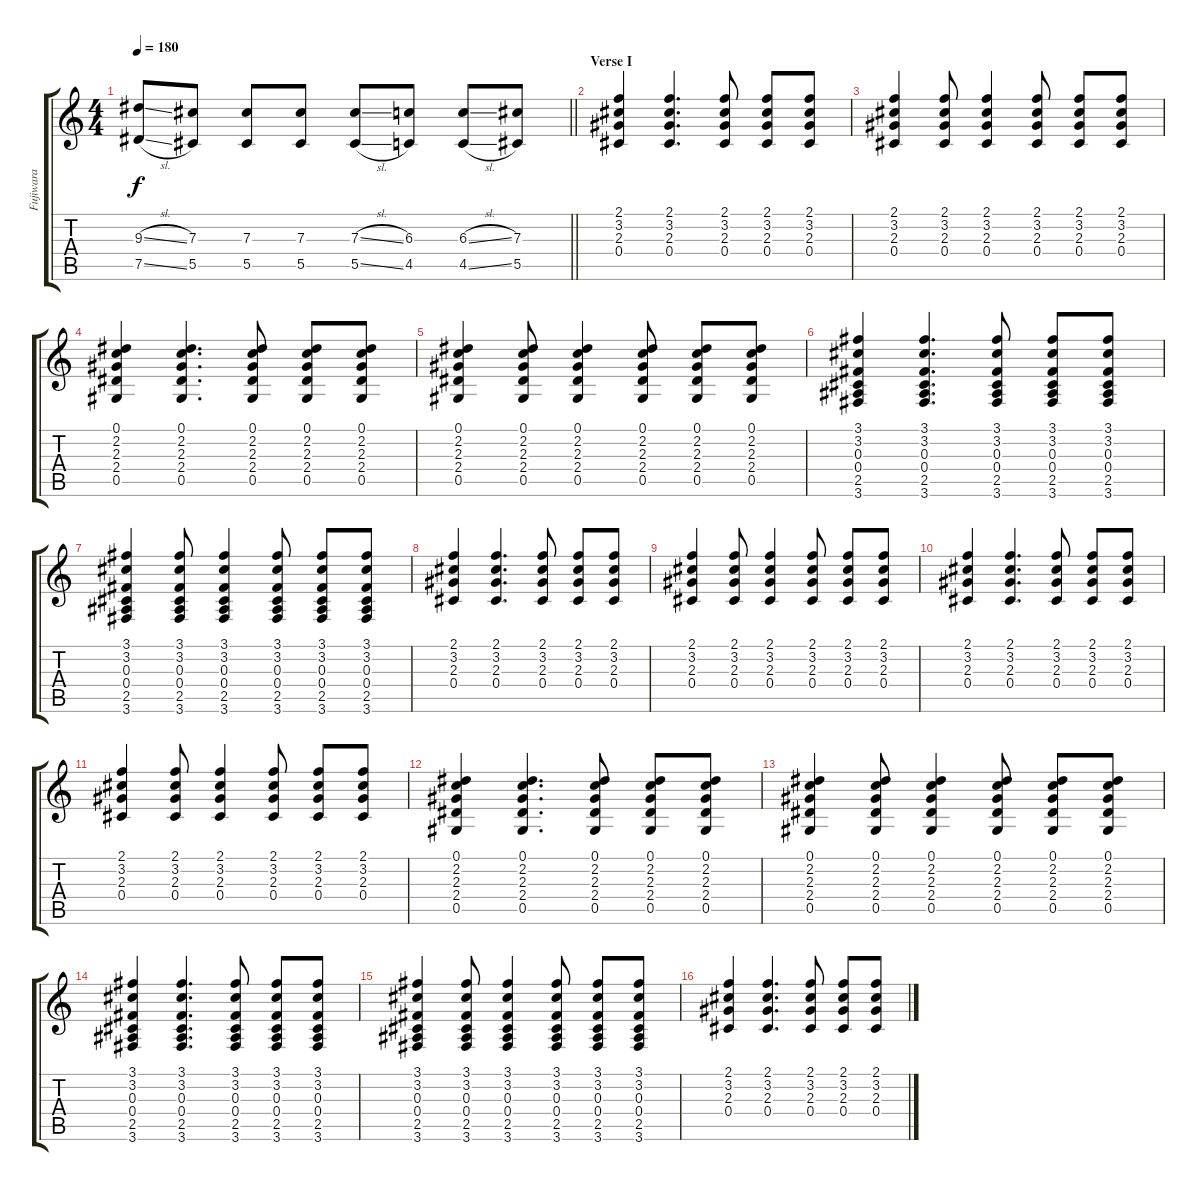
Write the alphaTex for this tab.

\track ("Fujiwara" "Fujiwara") {instrument distortionguitar}
\staff {score tabs}
\tuning (Eb4 Bb3 Gb3 Db3 Ab2 Eb2) {hide}
\ts (4 4)
\tempo 180
\clef g2
\barLineRight lightlight
\ks c
(9.3{sl} 7.5{sl}).8{dy f} (7.3 5.5).8 (7.3 5.5).8 (7.3 5.5).8 (7.3{sl} 5.5{sl}).8 (6.3 4.5).8 (6.3{sl} 4.5{sl}).8 (7.3 5.5).8 |
\section ("" "Verse I")
(2.1 3.2 2.3 0.4).4{instrument distortionguitar} (2.1 3.2 2.3 0.4).4{d} (2.1 3.2 2.3 0.4).8 (2.1 3.2 2.3 0.4).8 (2.1 3.2 2.3 0.4).8 |
(2.1 3.2 2.3 0.4).4 (2.1 3.2 2.3 0.4).8 (2.1 3.2 2.3 0.4).4 (2.1 3.2 2.3 0.4).8 (2.1 3.2 2.3 0.4).8 (2.1 3.2 2.3 0.4).8 |
(0.1 2.2 2.3 2.4 0.5).4 (0.1 2.2 2.3 2.4 0.5).4{d} (0.1 2.2 2.3 2.4 0.5).8 (0.1 2.2 2.3 2.4 0.5).8 (0.1 2.2 2.3 2.4 0.5).8 |
(0.1 2.2 2.3 2.4 0.5).4 (0.1 2.2 2.3 2.4 0.5).8 (0.1 2.2 2.3 2.4 0.5).4 (0.1 2.2 2.3 2.4 0.5).8 (0.1 2.2 2.3 2.4 0.5).8 (0.1 2.2 2.3 2.4 0.5).8 |
(3.1 3.2 0.3 0.4 2.5 3.6).4 (3.1 3.2 0.3 0.4 2.5 3.6).4{d} (3.1 3.2 0.3 0.4 2.5 3.6).8 (3.1 3.2 0.3 0.4 2.5 3.6).8 (3.1 3.2 0.3 0.4 2.5 3.6).8 |
(3.1 3.2 0.3 0.4 2.5 3.6).4 (3.1 3.2 0.3 0.4 2.5 3.6).8 (3.1 3.2 0.3 0.4 2.5 3.6).4 (3.1 3.2 0.3 0.4 2.5 3.6).8 (3.1 3.2 0.3 0.4 2.5 3.6).8 (3.1 3.2 0.3 0.4 2.5 3.6).8 |
(2.1 3.2 2.3 0.4).4 (2.1 3.2 2.3 0.4).4{d} (2.1 3.2 2.3 0.4).8 (2.1 3.2 2.3 0.4).8 (2.1 3.2 2.3 0.4).8 |
(2.1 3.2 2.3 0.4).4 (2.1 3.2 2.3 0.4).8 (2.1 3.2 2.3 0.4).4 (2.1 3.2 2.3 0.4).8 (2.1 3.2 2.3 0.4).8 (2.1 3.2 2.3 0.4).8 |
(2.1 3.2 2.3 0.4).4 (2.1 3.2 2.3 0.4).4{d} (2.1 3.2 2.3 0.4).8 (2.1 3.2 2.3 0.4).8 (2.1 3.2 2.3 0.4).8 |
(2.1 3.2 2.3 0.4).4 (2.1 3.2 2.3 0.4).8 (2.1 3.2 2.3 0.4).4 (2.1 3.2 2.3 0.4).8 (2.1 3.2 2.3 0.4).8 (2.1 3.2 2.3 0.4).8 |
(0.1 2.2 2.3 2.4 0.5).4 (0.1 2.2 2.3 2.4 0.5).4{d} (0.1 2.2 2.3 2.4 0.5).8 (0.1 2.2 2.3 2.4 0.5).8 (0.1 2.2 2.3 2.4 0.5).8 |
(0.1 2.2 2.3 2.4 0.5).4 (0.1 2.2 2.3 2.4 0.5).8 (0.1 2.2 2.3 2.4 0.5).4 (0.1 2.2 2.3 2.4 0.5).8 (0.1 2.2 2.3 2.4 0.5).8 (0.1 2.2 2.3 2.4 0.5).8 |
(3.1 3.2 0.3 0.4 2.5 3.6).4 (3.1 3.2 0.3 0.4 2.5 3.6).4{d} (3.1 3.2 0.3 0.4 2.5 3.6).8 (3.1 3.2 0.3 0.4 2.5 3.6).8 (3.1 3.2 0.3 0.4 2.5 3.6).8 |
(3.1 3.2 0.3 0.4 2.5 3.6).4 (3.1 3.2 0.3 0.4 2.5 3.6).8 (3.1 3.2 0.3 0.4 2.5 3.6).4 (3.1 3.2 0.3 0.4 2.5 3.6).8 (3.1 3.2 0.3 0.4 2.5 3.6).8 (3.1 3.2 0.3 0.4 2.5 3.6).8 |
(2.1 3.2 2.3 0.4).4 (2.1 3.2 2.3 0.4).4{d} (2.1 3.2 2.3 0.4).8 (2.1 3.2 2.3 0.4).8 (2.1 3.2 2.3 0.4).8
